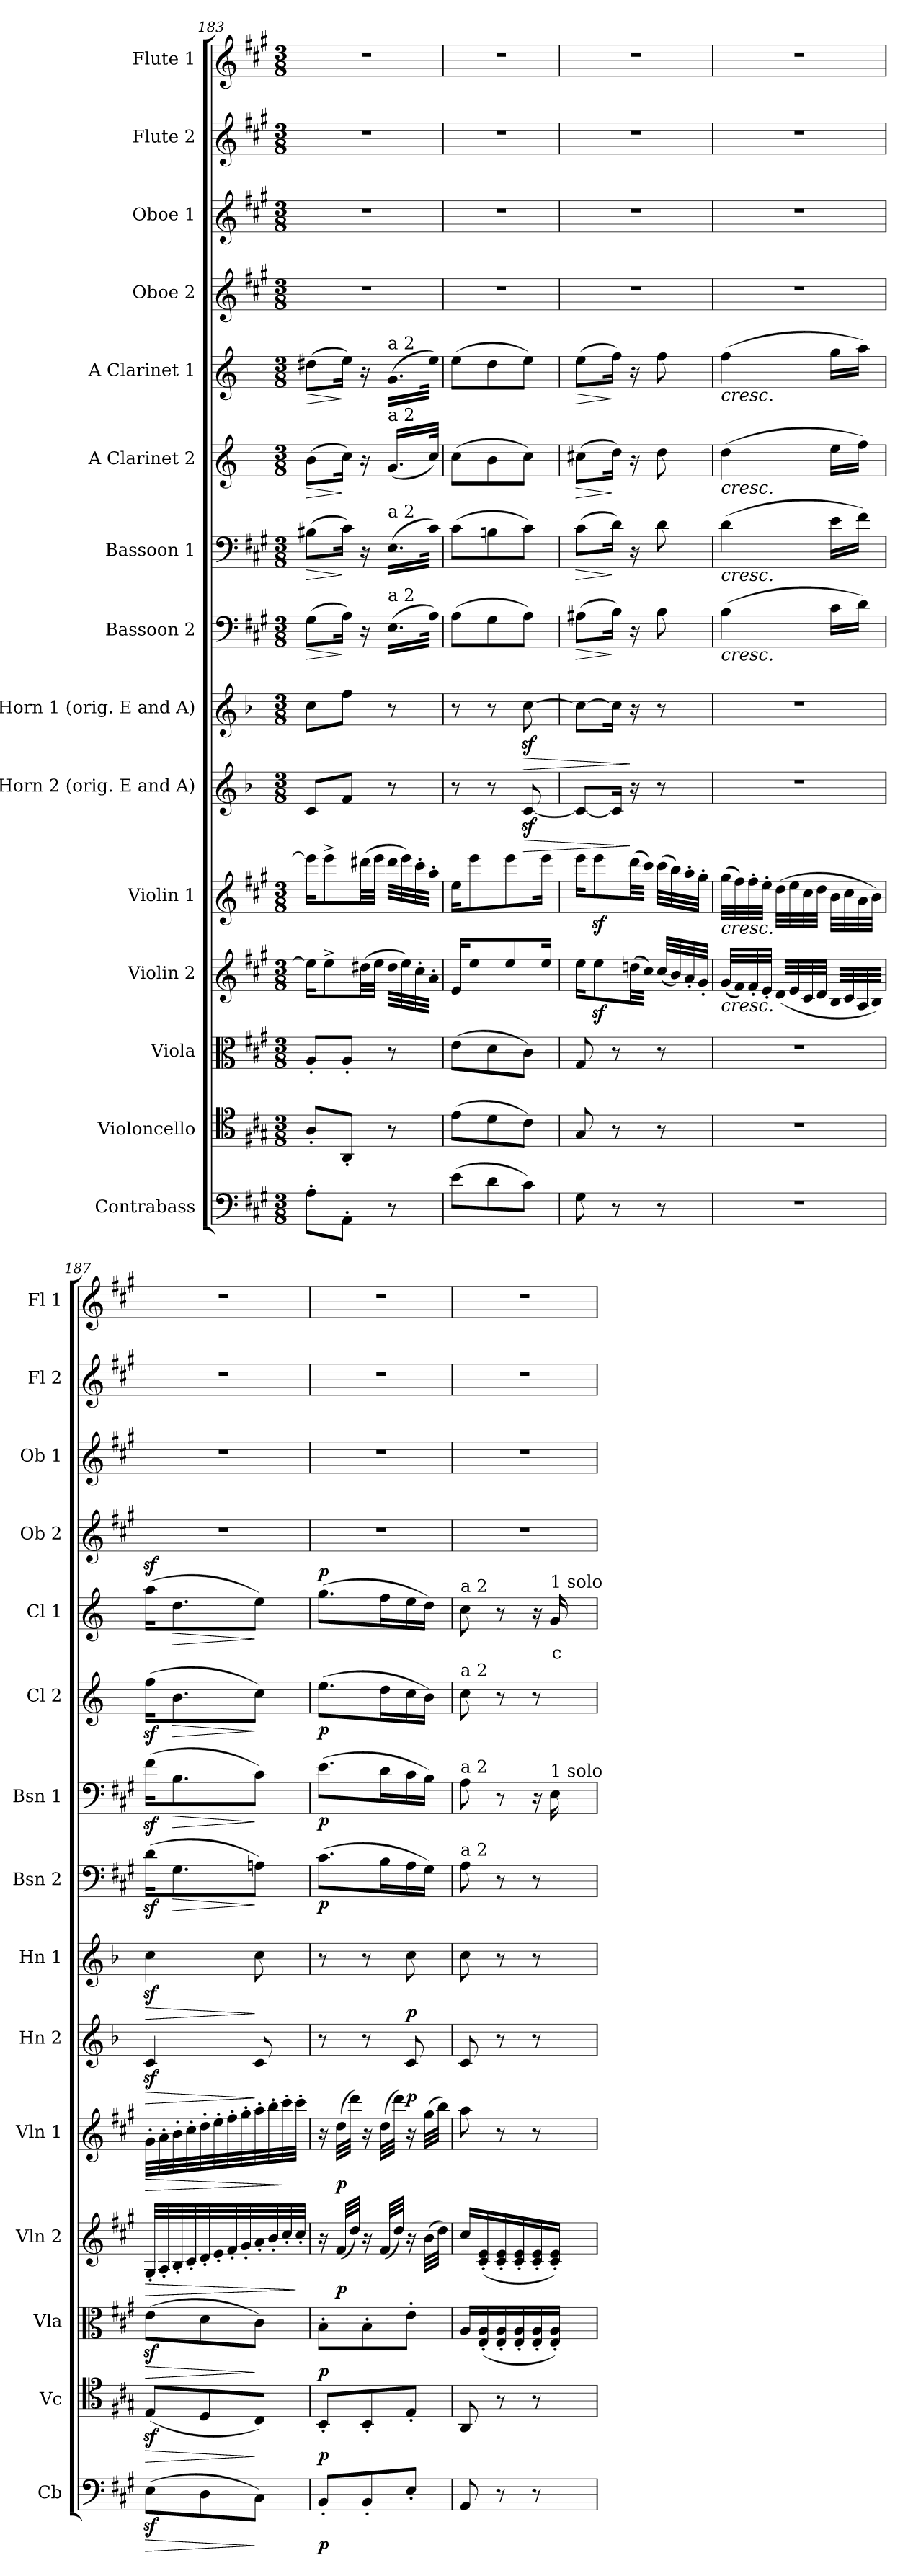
**kern	**dynam	**kern	**dynam	**kern	**dynam	**kern	**dynam	**kern	**dynam	**kern	**dynam	**kern	**dynam	**kern	**dynam	**kern	**dynam	**kern	**dynam	**kern	**text	**dynam	**kern	**kern	**kern	**kern
*part15	*part15	*part14	*part14	*part13	*part13	*part12	*part12	*part11	*part11	*part10	*part10	*part9	*part9	*part8	*part8	*part7	*part7	*part6	*part6	*part5	*part5	*part5	*part4	*part3	*part2	*part1
*staff15	*staff15	*staff14	*staff14	*staff13	*staff13	*staff12	*staff12	*staff11	*staff11	*staff10	*staff10	*staff9	*staff9	*staff8	*staff8	*staff7	*staff7	*staff6	*staff6	*staff5	*staff5	*staff5	*staff4	*staff3	*staff2	*staff1
*I"Contrabass	*	*I"Violoncello	*	*I"Viola	*	*I"Violin 2	*	*I"Violin 1	*	*I"E Horn 2 (orig. E and A)	*	*I"E Horn 1 (orig. E and A)	*	*I"Bassoon 2	*	*I"Bassoon 1	*	*I"A Clarinet 2	*	*I"A Clarinet 1	*	*	*I"Oboe 2	*I"Oboe 1	*I"Flute 2	*I"Flute 1
*I'Cb	*	*I'Vc	*	*I'Vla	*	*I'Vln 2	*	*I'Vln 1	*	*I'Hn 2	*	*I'Hn 1	*	*I'Bsn 2	*	*I'Bsn 1	*	*I'Cl 2	*	*I'Cl 1	*	*	*I'Ob 2	*I'Ob 1	*I'Fl 2	*I'Fl 1
*clefF4	*	*clefC4	*	*clefC3	*	*clefG2	*	*clefG2	*	*clefG2	*	*clefG2	*	*clefF4	*	*clefF4	*	*clefG2	*	*clefG2	*	*	*clefG2	*clefG2	*clefG2	*clefG2
*ITrd7c12	*	*	*	*	*	*	*	*	*	*ITrd5c8	*	*ITrd5c8	*	*	*	*	*	*ITrd2c3	*	*ITrd2c3	*	*	*	*	*	*
*k[f#c#g#]	*	*k[f#c#g#]	*	*k[f#c#g#]	*	*k[f#c#g#]	*	*k[f#c#g#]	*	*k[f#c#g#]	*	*k[f#c#g#]	*	*k[f#c#g#]	*	*k[f#c#g#]	*	*k[f#c#g#]	*	*k[f#c#g#]	*	*	*k[f#c#g#]	*k[f#c#g#]	*k[f#c#g#]	*k[f#c#g#]
*M3/8	*	*M3/8	*	*M3/8	*	*M3/8	*	*M3/8	*	*M3/8	*	*M3/8	*	*M3/8	*	*M3/8	*	*M3/8	*	*M3/8	*	*	*M3/8	*M3/8	*M3/8	*M3/8
=183	=183	=183	=183	=183	=183	=183	=183	=183	=183	=183	=183	=183	=183	=183	=183	=183	=183	=183	=183	=183	=183	=183	=183	=183	=183	=183
!	!	!	!	!	!	!	!	!	!	!	!	!	!	!	!LO:HP:b	!	!LO:HP:b	!	!LO:HP:b	!	!	!LO:HP:b	!	!	!	!
8AA'\L	.	8A'/L	.	8A'/L	.	16ee\KL]	.	16eee\KL]	.	8E/L	.	8e\L	.	(8G#\L	>	(8B#X\L	>	(8g#\L	>	(8b#X\L	.	>	4.r	4.r	4.r	4.r
.	.	.	.	.	.	8ee^\	.	8eee^\	.	.	.	.	.	.	.	.	.	.	.	.	.	.	.	.	.	.
8AAA'\J	.	8AA'/J	.	8A'/J	.	.	.	.	.	8A/J	.	8a\J	.	16A\Jk)	]	16c#\Jk)	]	16a\Jk)	]	16cc#\Jk)	.	]	.	.	.	.
.	.	.	.	.	.	(32dd#X\LL	.	(32ddd#X\LL	.	.	.	.	.	16r	.	16r	.	16r	.	16r	.	.	.	.	.	.
.	.	.	.	.	.	32ee\JJJ	.	32eee\JJJ	.	.	.	.	.	.	.	.	.	.	.	.	.	.	.	.	.	.
!	!	!	!	!	!	!	!	!	!	!	!	!	!	!	!	!	!	!	!	!LO:TX:a:t=a 2	!	!	!	!	!	!
!	!	!	!	!	!	!	!	!	!	!	!	!	!	!	!	!	!	!LO:TX:a:t=a 2	!	!	!	!	!	!	!	!
!	!	!	!	!	!	!	!	!	!	!	!	!	!	!	!	!LO:TX:a:t=a 2	!	!	!	!	!	!	!	!	!	!
!	!	!	!	!	!	!	!	!	!	!	!	!	!	!LO:TX:a:t=a 2	!	!	!	!	!	!	!	!	!	!	!	!
8r	.	8r	.	8r	.	32dd#\LLL	.	32ddd#\LLL	.	8r	.	8r	.	(16.E\LL	.	(16.E\LL	.	(16.e/LL	.	(16.e\LL	.	.	.	.	.	.
.	.	.	.	.	.	32ee\)	.	32eee\)	.	.	.	.	.	.	.	.	.	.	.	.	.	.	.	.	.	.
.	.	.	.	.	.	32cc#'\	.	32ccc#'\	.	.	.	.	.	.	.	.	.	.	.	.	.	.	.	.	.	.
.	.	.	.	.	.	32a'\JJJ	.	32aa'\JJJ	.	.	.	.	.	32A\JJk)	.	32c#\JJk)	.	32a/JJk)	.	32cc#\JJk)	.	.	.	.	.	.
=184	=184	=184	=184	=184	=184	=184	=184	=184	=184	=184	=184	=184	=184	=184	=184	=184	=184	=184	=184	=184	=184	=184	=184	=184	=184	=184
(8E\L	.	(8e\L	.	(8e\L	.	16e/KL	.	16ee\KL	.	8r	.	8r	.	(8A\L	.	(8c#\L	.	(8a\L	.	(8cc#\L	.	.	4.r	4.r	4.r	4.r
.	.	.	.	.	.	8ee/	.	8eee\	.	.	.	.	.	.	.	.	.	.	.	.	.	.	.	.	.	.
8D\	.	8d\	.	8d\	.	.	.	.	.	8r	.	8r	.	8G#\	.	8Bn\	.	8g#\	.	8b\	.	.	.	.	.	.
.	.	.	.	.	.	8ee/	.	8eee\	.	.	.	.	.	.	.	.	.	.	.	.	.	.	.	.	.	.
!	!	!	!	!	!	!	!	!	!	!	!LO:HP:b	!	!LO:HP:b	!	!	!	!	!	!	!	!	!	!	!	!	!
8C#\J)	.	8c#\J)	.	8c#\J)	.	.	.	.	.	[8Ez</	>	[8ez<\	>	8A\J)	.	8c#\J)	.	8a\J)	.	8cc#\J)	.	.	.	.	.	.
.	.	.	.	.	.	16ee/Jk	.	16eee\Jk	.	.	.	.	.	.	.	.	.	.	.	.	.	.	.	.	.	.
=185	=185	=185	=185	=185	=185	=185	=185	=185	=185	=185	=185	=185	=185	=185	=185	=185	=185	=185	=185	=185	=185	=185	=185	=185	=185	=185
!	!	!	!	!	!	!	!	!	!	!	!	!	!	!	!LO:HP:b	!	!LO:HP:b	!	!LO:HP:b	!	!	!LO:HP:b	!	!	!	!
8GG#\	.	8G#/	.	8G#/	.	16ee\KL	.	16eee\KL	.	8E/L_	.	8e\L_	.	(8A#X\L	>	(8c#\L	>	(8a#X\L	>	(8cc#\L	.	>	4.r	4.r	4.r	4.r
.	.	.	.	.	.	8eez<\	.	8eeez<\	.	.	.	.	.	.	.	.	.	.	.	.	.	.	.	.	.	.
8r	.	8r	.	8r	.	.	.	.	.	16E/Jk]	.	16e\Jk]	.	16B\Jk)	]	16d\Jk)	]	16b\Jk)	]	16dd\Jk)	.	]	.	.	.	.
.	.	.	.	.	.	(32ddn\LL	.	(32ddd\LL	.	16r	]	16r	]	16r	.	16r	.	16r	.	16r	.	.	.	.	.	.
.	.	.	.	.	.	32cc#\JJJ)	.	32ccc#\JJJ)	.	.	.	.	.	.	.	.	.	.	.	.	.	.	.	.	.	.
8r	.	8r	.	8r	.	(32cc#/LLL	.	(32ccc#\LLL	.	8r	.	8r	.	8B\	.	8d\	.	8b\	.	8dd\	.	.	.	.	.	.
.	.	.	.	.	.	32b/)	.	32bb\)	.	.	.	.	.	.	.	.	.	.	.	.	.	.	.	.	.	.
.	.	.	.	.	.	32a'/	.	32aa'\	.	.	.	.	.	.	.	.	.	.	.	.	.	.	.	.	.	.
.	.	.	.	.	.	32g#'/JJJ	.	32gg#'\JJJ	.	.	.	.	.	.	.	.	.	.	.	.	.	.	.	.	.	.
=186	=186	=186	=186	=186	=186	=186	=186	=186	=186	=186	=186	=186	=186	=186	=186	=186	=186	=186	=186	=186	=186	=186	=186	=186	=186	=186
!	!	!	!	!	!	!	!	!	!	!	!	!	!	!	!	!	!	!	!	!LO:TX:b:i:t=cresc.	!	!	!	!	!	!
!	!	!	!	!	!	!	!	!	!	!	!	!	!	!	!	!	!	!LO:TX:b:i:t=cresc.	!	!	!	!	!	!	!	!
!	!	!	!	!	!	!	!	!	!	!	!	!	!	!	!	!LO:TX:b:i:t=cresc.	!	!	!	!	!	!	!	!	!	!
!	!	!	!	!	!	!	!	!	!	!	!	!	!	!LO:TX:b:i:t=cresc.	!	!	!	!	!	!	!	!	!	!	!	!
!	!	!	!	!	!	!	!	!LO:TX:b:i:t=cresc.	!	!	!	!	!	!	!	!	!	!	!	!	!	!	!	!	!	!
!	!	!	!	!	!	!LO:TX:b:i:t=cresc.	!	!	!	!	!	!	!	!	!	!	!	!	!	!	!	!	!	!	!	!
4.r	.	4.r	.	4.r	.	(32g#/LLL	.	(32gg#\LLL	.	4.r	.	4.r	.	(4B\	.	(4d\	.	(4b\	.	(4dd\	.	.	4.r	4.r	4.r	4.r
.	.	.	.	.	.	32f#/)	.	32ff#\)	.	.	.	.	.	.	.	.	.	.	.	.	.	.	.	.	.	.
.	.	.	.	.	.	32f#'/	.	32ff#'\	.	.	.	.	.	.	.	.	.	.	.	.	.	.	.	.	.	.
.	.	.	.	.	.	32e'/JJJ	.	32ee'\JJJ	.	.	.	.	.	.	.	.	.	.	.	.	.	.	.	.	.	.
.	.	.	.	.	.	(32d/LLL	.	(32dd\LLL	.	.	.	.	.	.	.	.	.	.	.	.	.	.	.	.	.	.
.	.	.	.	.	.	32e/	.	32ee\	.	.	.	.	.	.	.	.	.	.	.	.	.	.	.	.	.	.
.	.	.	.	.	.	32c#/	.	32cc#\	.	.	.	.	.	.	.	.	.	.	.	.	.	.	.	.	.	.
.	.	.	.	.	.	32d/JJJ	.	32dd\JJJ	.	.	.	.	.	.	.	.	.	.	.	.	.	.	.	.	.	.
.	.	.	.	.	.	32B/LLL	.	32b\LLL	.	.	.	.	.	16c#\LL	.	16e\LL	.	16cc#\LL	.	16ee\LL	.	.	.	.	.	.
.	.	.	.	.	.	32c#/	.	32cc#\	.	.	.	.	.	.	.	.	.	.	.	.	.	.	.	.	.	.
.	.	.	.	.	.	32A/	.	32a\	.	.	.	.	.	16d\JJ)	.	16f#\JJ)	.	16dd\JJ)	.	16ff#\JJ)	.	.	.	.	.	.
.	.	.	.	.	.	32B/JJJ)	.	32b\JJJ)	.	.	.	.	.	.	.	.	.	.	.	.	.	.	.	.	.	.
!!LO:PB:g=z
=187	=187	=187	=187	=187	=187	=187	=187	=187	=187	=187	=187	=187	=187	=187	=187	=187	=187	=187	=187	=187	=187	=187	=187	=187	=187	=187
!	!LO:HP:b	!	!LO:HP:b	!	!LO:HP:b	!	!LO:HP:b	!	!LO:HP:b	!	!LO:HP:b	!	!LO:HP:b	!	!	!	!	!	!	!	!	!	!	!	!	!
(8EEz<\L	>	(8Ez</L	>	(8ez<\L	>	32G#'/LLL	>	32g#'\LLL	>	4Ez</	>	4ez<\	>	(16dz<\KL	.	(16f#z<\KL	.	(16ddz<\KL	.	(16ff#z<\KL	.	.	4.r	4.r	4.r	4.r
.	.	.	.	.	.	32A'/	.	32a'\	.	.	.	.	.	.	.	.	.	.	.	.	.	.	.	.	.	.
!	!	!	!	!	!	!	!	!	!	!	!	!	!	!	!LO:HP:b	!	!LO:HP:b	!	!LO:HP:b	!	!	!LO:HP:b	!	!	!	!
.	.	.	.	.	.	32B'/	.	32b'\	.	.	.	.	.	8.G#\	>	8.B\	>	8.g#\	>	8.b\	.	>	.	.	.	.
.	.	.	.	.	.	32c#'/	.	32cc#'\	.	.	.	.	.	.	.	.	.	.	.	.	.	.	.	.	.	.
8DD\	.	8D/	.	8d\	.	32d'/	.	32dd'\	.	.	.	.	.	.	.	.	.	.	.	.	.	.	.	.	.	.
.	.	.	.	.	.	32e'/	.	32ee'\	.	.	.	.	.	.	.	.	.	.	.	.	.	.	.	.	.	.
.	.	.	.	.	.	32f#'/	.	32ff#'\	.	.	.	.	.	.	.	.	.	.	.	.	.	.	.	.	.	.
.	.	.	.	.	.	32g#'/	.	32gg#'\	.	.	.	.	.	.	.	.	.	.	.	.	.	.	.	.	.	.
8CC#\J)	]	8C#/J)	]	8c#\J)	]	32a'/	.	32aa'\	.	8E/	]	8e\	]	8An\J)	]	8c#\J)	]	8a\J)	]	8cc#\J)	.	]	.	.	.	.
.	.	.	.	.	.	32b'/	.	32bb'\	.	.	.	.	.	.	.	.	.	.	.	.	.	.	.	.	.	.
.	.	.	.	.	.	32cc#'/	.	32ccc#'\	]	.	.	.	.	.	.	.	.	.	.	.	.	.	.	.	.	.
.	.	.	.	.	.	32cc#'/JJJ	]	32ccc#'\JJJ	.	.	.	.	.	.	.	.	.	.	.	.	.	.	.	.	.	.
=188	=188	=188	=188	=188	=188	=188	=188	=188	=188	=188	=188	=188	=188	=188	=188	=188	=188	=188	=188	=188	=188	=188	=188	=188	=188	=188
!	!LO:DY:b	!	!LO:DY:b	!	!LO:DY:b	!	!	!	!	!	!	!	!	!	!LO:DY:b	!	!LO:DY:b	!	!LO:DY:b	!	!	!LO:DY:b	!	!	!	!
8BBB'/L	p	8BB'/L	p	8B'\L	p	16r	.	16r	.	8r	.	8r	.	(8.c#\L	p	(8.e\L	p	(8.cc#\L	p	(8.ee\L	.	p	4.r	4.r	4.r	4.r
!	!	!	!	!	!	!	!LO:DY:b	!	!LO:DY:b	!	!	!	!	!	!	!	!	!	!	!	!	!	!	!	!	!
.	.	.	.	.	.	(32f#/LLL	p	(32dd\LLL	p	.	.	.	.	.	.	.	.	.	.	.	.	.	.	.	.	.
.	.	.	.	.	.	32dd/JJJ)	.	32ddd\JJJ)	.	.	.	.	.	.	.	.	.	.	.	.	.	.	.	.	.	.
8BBB'/	.	8BB'/	.	8B'\	.	16r	.	16r	.	8r	.	8r	.	.	.	.	.	.	.	.	.	.	.	.	.	.
.	.	.	.	.	.	(32f#/LLL	.	(32dd\LLL	.	.	.	.	.	16B\L	.	16d\L	.	16b\L	.	16dd\L	.	.	.	.	.	.
.	.	.	.	.	.	32dd/JJJ)	.	32ddd\JJJ)	.	.	.	.	.	.	.	.	.	.	.	.	.	.	.	.	.	.
!	!	!	!	!	!	!	!	!	!	!	!LO:DY:b	!	!LO:DY:b	!	!	!	!	!	!	!	!	!	!	!	!	!
8EE'/J	.	8E'/J	.	8e'\J	.	16r	.	16r	.	8E/	p	8e\	p	16A\	.	16c#\	.	16a\	.	16cc#\	.	.	.	.	.	.
.	.	.	.	.	.	(32b\LLL	.	(32gg#\LLL	.	.	.	.	.	16G#\JJ)	.	16B\JJ)	.	16g#\JJ)	.	16b\JJ)	.	.	.	.	.	.
.	.	.	.	.	.	32dd\JJJ)	.	32bb\JJJ)	.	.	.	.	.	.	.	.	.	.	.	.	.	.	.	.	.	.
=189	=189	=189	=189	=189	=189	=189	=189	=189	=189	=189	=189	=189	=189	=189	=189	=189	=189	=189	=189	=189	=189	=189	=189	=189	=189	=189
!	!	!	!	!	!	!	!	!	!	!	!	!	!	!	!	!	!	!	!	!LO:TX:a:t=a 2	!	!	!	!	!	!
!	!	!	!	!	!	!	!	!	!	!	!	!	!	!	!	!	!	!LO:TX:a:t=a 2	!	!	!	!	!	!	!	!
!	!	!	!	!	!	!	!	!	!	!	!	!	!	!	!	!LO:TX:a:t=a 2	!	!	!	!	!	!	!	!	!	!
!	!	!	!	!	!	!	!	!	!	!	!	!	!	!LO:TX:a:t=a 2	!	!	!	!	!	!	!	!	!	!	!	!
8AAA/	.	8AA/	.	16A/LL	.	16cc#/LL	.	8aa\	.	8E/	.	8e\	.	8A\	.	8A\	.	8a\	.	8a\	.	.	4.r	4.r	4.r	4.r
.	.	.	.	(16E/' 16A/'	.	(16c#/' 16e/'	.	.	.	.	.	.	.	.	.	.	.	.	.	.	.	.	.	.	.	.
8r	.	8r	.	16E/' 16A/'	.	16c#/' 16e/'	.	8r	.	8r	.	8r	.	8r	.	8r	.	8r	.	8r	.	.	.	.	.	.
.	.	.	.	16E/' 16A/'	.	16c#/' 16e/'	.	.	.	.	.	.	.	.	.	.	.	.	.	.	.	.	.	.	.	.
8r	.	8r	.	16E/' 16A/'	.	16c#/' 16e/'	.	8r	.	8r	.	8r	.	8r	.	16r	.	8r	.	16r	.	.	.	.	.	.
!	!	!	!	!	!	!	!	!	!	!	!	!	!	!	!	!	!	!	!	!LO:TX:a:t=1 solo	!	!	!	!	!	!
!	!	!	!	!	!	!	!	!	!	!	!	!	!	!	!	!LO:TX:a:t=1 solo	!	!	!	!	!	!	!	!	!	!
!	!	!	!	!	!	!	!	!	!	!	!	!	!	!	!	!	!	!	!	!	!LO:LY:b:color=#FF0000	!	!	!	!	!
.	.	.	.	16E/' 16A/'JJ)	.	16c#/' 16e/'JJ)	.	.	.	.	.	.	.	.	.	16E\	.	.	.	16e/	c	.	.	.	.	.
=	=	=	=	=	=	=	=	=	=	=	=	=	=	=	=	=	=	=	=	=	=	=	=	=	=	=
*-	*-	*-	*-	*-	*-	*-	*-	*-	*-	*-	*-	*-	*-	*-	*-	*-	*-	*-	*-	*-	*-	*-	*-	*-	*-	*-
